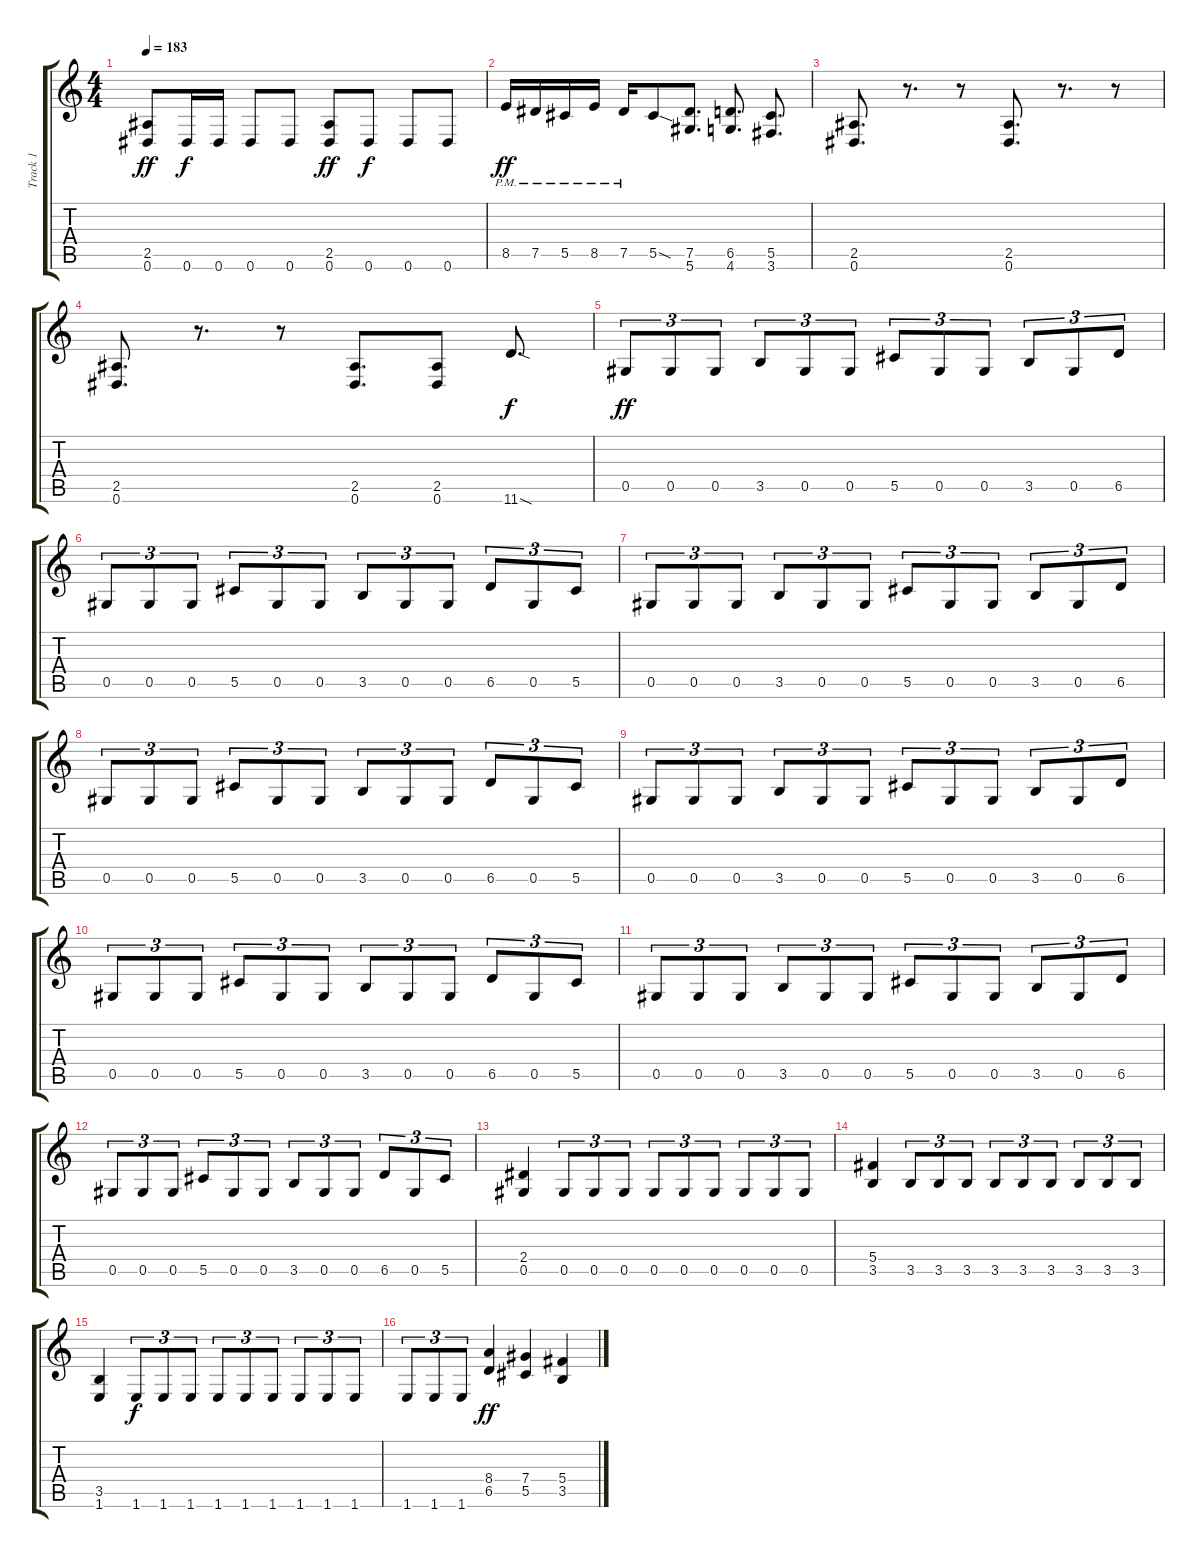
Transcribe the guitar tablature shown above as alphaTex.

\track ("Track 1" "Track 1") {instrument distortionguitar}
\staff {score tabs}
\tuning (Eb4 Bb3 Gb3 Db3 Ab2 Eb2) {hide}
\ts (4 4)
\tempo 183
\clef g2
\ks c
(2.5 0.6).8{dy ff} 0.6.16{dy f} 0.6.16 0.6.8 0.6.8 (2.5 0.6).8{dy ff} 0.6.8{dy f} 0.6.8 0.6.8 |
8.5{pm}.16{dy ff} 7.5{pm}.16 5.5{pm}.16 8.5{pm}.16 7.5{pm}.16 5.5{sod}.8 (7.5 5.6).8{d} (6.5 4.6).8{d} (5.5 3.6).8{d} |
(2.5 0.6).8{d} r.8{d} r.8 (2.5 0.6).8{d} r.8{d} r.8 |
(2.5 0.6).8{d} r.8{d} r.8 (2.5 0.6).8{d} (2.5 0.6).8 11.6{sod}.8{d dy f} |
0.5.8{tu (3 2) dy ff} 0.5.8{tu (3 2)} 0.5.8{tu (3 2)} 3.5.8{tu (3 2)} 0.5.8{tu (3 2)} 0.5.8{tu (3 2)} 5.5.8{tu (3 2)} 0.5.8{tu (3 2)} 0.5.8{tu (3 2)} 3.5.8{tu (3 2)} 0.5.8{tu (3 2)} 6.5.8{tu (3 2)} |
0.5.8{tu (3 2)} 0.5.8{tu (3 2)} 0.5.8{tu (3 2)} 5.5.8{tu (3 2)} 0.5.8{tu (3 2)} 0.5.8{tu (3 2)} 3.5.8{tu (3 2)} 0.5.8{tu (3 2)} 0.5.8{tu (3 2)} 6.5.8{tu (3 2)} 0.5.8{tu (3 2)} 5.5.8{tu (3 2)} |
0.5.8{tu (3 2)} 0.5.8{tu (3 2)} 0.5.8{tu (3 2)} 3.5.8{tu (3 2)} 0.5.8{tu (3 2)} 0.5.8{tu (3 2)} 5.5.8{tu (3 2)} 0.5.8{tu (3 2)} 0.5.8{tu (3 2)} 3.5.8{tu (3 2)} 0.5.8{tu (3 2)} 6.5.8{tu (3 2)} |
0.5.8{tu (3 2)} 0.5.8{tu (3 2)} 0.5.8{tu (3 2)} 5.5.8{tu (3 2)} 0.5.8{tu (3 2)} 0.5.8{tu (3 2)} 3.5.8{tu (3 2)} 0.5.8{tu (3 2)} 0.5.8{tu (3 2)} 6.5.8{tu (3 2)} 0.5.8{tu (3 2)} 5.5.8{tu (3 2)} |
0.5.8{tu (3 2)} 0.5.8{tu (3 2)} 0.5.8{tu (3 2)} 3.5.8{tu (3 2)} 0.5.8{tu (3 2)} 0.5.8{tu (3 2)} 5.5.8{tu (3 2)} 0.5.8{tu (3 2)} 0.5.8{tu (3 2)} 3.5.8{tu (3 2)} 0.5.8{tu (3 2)} 6.5.8{tu (3 2)} |
0.5.8{tu (3 2)} 0.5.8{tu (3 2)} 0.5.8{tu (3 2)} 5.5.8{tu (3 2)} 0.5.8{tu (3 2)} 0.5.8{tu (3 2)} 3.5.8{tu (3 2)} 0.5.8{tu (3 2)} 0.5.8{tu (3 2)} 6.5.8{tu (3 2)} 0.5.8{tu (3 2)} 5.5.8{tu (3 2)} |
0.5.8{tu (3 2)} 0.5.8{tu (3 2)} 0.5.8{tu (3 2)} 3.5.8{tu (3 2)} 0.5.8{tu (3 2)} 0.5.8{tu (3 2)} 5.5.8{tu (3 2)} 0.5.8{tu (3 2)} 0.5.8{tu (3 2)} 3.5.8{tu (3 2)} 0.5.8{tu (3 2)} 6.5.8{tu (3 2)} |
0.5.8{tu (3 2)} 0.5.8{tu (3 2)} 0.5.8{tu (3 2)} 5.5.8{tu (3 2)} 0.5.8{tu (3 2)} 0.5.8{tu (3 2)} 3.5.8{tu (3 2)} 0.5.8{tu (3 2)} 0.5.8{tu (3 2)} 6.5.8{tu (3 2)} 0.5.8{tu (3 2)} 5.5.8{tu (3 2)} |
(2.4 0.5).4 0.5.8{tu (3 2)} 0.5.8{tu (3 2)} 0.5.8{tu (3 2)} 0.5.8{tu (3 2)} 0.5.8{tu (3 2)} 0.5.8{tu (3 2)} 0.5.8{tu (3 2)} 0.5.8{tu (3 2)} 0.5.8{tu (3 2)} |
(5.4 3.5).4 3.5.8{tu (3 2)} 3.5.8{tu (3 2)} 3.5.8{tu (3 2)} 3.5.8{tu (3 2)} 3.5.8{tu (3 2)} 3.5.8{tu (3 2)} 3.5.8{tu (3 2)} 3.5.8{tu (3 2)} 3.5.8{tu (3 2)} |
(3.5 1.6).4 1.6.8{tu (3 2) dy f} 1.6.8{tu (3 2)} 1.6.8{tu (3 2)} 1.6.8{tu (3 2)} 1.6.8{tu (3 2)} 1.6.8{tu (3 2)} 1.6.8{tu (3 2)} 1.6.8{tu (3 2)} 1.6.8{tu (3 2)} |
1.6.8{tu (3 2)} 1.6.8{tu (3 2)} 1.6.8{tu (3 2)} (8.4 6.5).4{dy ff} (7.4 5.5).4 (5.4 3.5).4
